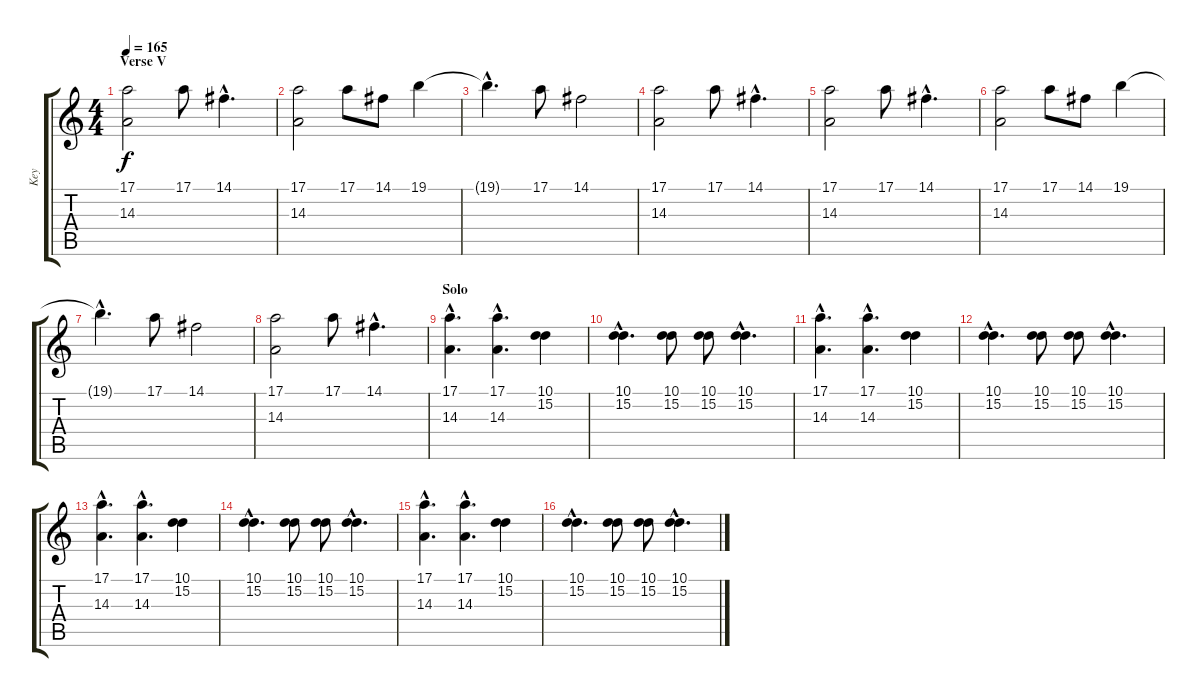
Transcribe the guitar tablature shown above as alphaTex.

\track ("Key" "Key") {instrument acousticgrandpiano}
\staff {score tabs}
\tuning (E4 B3 G3 D3 A2 E2) {hide}
\ts (4 4)
\section ("" "Verse V")
\tempo 165
\clef g2
\ks c
(17.1 14.3).2{dy f} 17.1.8 14.1{hac}.4{d} |
(17.1 14.3).2 17.1.8 14.1.8 19.1.4 |
19.1{hac t}.4{d} 17.1.8 14.1.2 |
(17.1 14.3).2 17.1.8 14.1{hac}.4{d} |
(17.1 14.3).2 17.1.8 14.1{hac}.4{d} |
(17.1 14.3).2 17.1.8 14.1.8 19.1.4 |
19.1{hac t}.4{d} 17.1.8 14.1.2 |
(17.1 14.3).2 17.1.8 14.1{hac}.4{d} |
\section ("" "Solo")
(17.1{hac} 14.3{hac}).4{d} (17.1{hac} 14.3{hac}).4{d} (10.1 15.2).4 |
(10.1{hac} 15.2{hac}).4{d} (10.1 15.2).8 (10.1 15.2).8 (10.1{hac} 15.2{hac}).4{d} |
(17.1{hac} 14.3{hac}).4{d} (17.1{hac} 14.3{hac}).4{d} (10.1 15.2).4 |
(10.1{hac} 15.2{hac}).4{d} (10.1 15.2).8 (10.1 15.2).8 (10.1{hac} 15.2{hac}).4{d} |
(17.1{hac} 14.3{hac}).4{d} (17.1{hac} 14.3{hac}).4{d} (10.1 15.2).4 |
(10.1{hac} 15.2{hac}).4{d} (10.1 15.2).8 (10.1 15.2).8 (10.1{hac} 15.2{hac}).4{d} |
(17.1{hac} 14.3{hac}).4{d} (17.1{hac} 14.3{hac}).4{d} (10.1 15.2).4 |
(10.1{hac} 15.2{hac}).4{d} (10.1 15.2).8 (10.1 15.2).8 (10.1{hac} 15.2{hac}).4{d}
